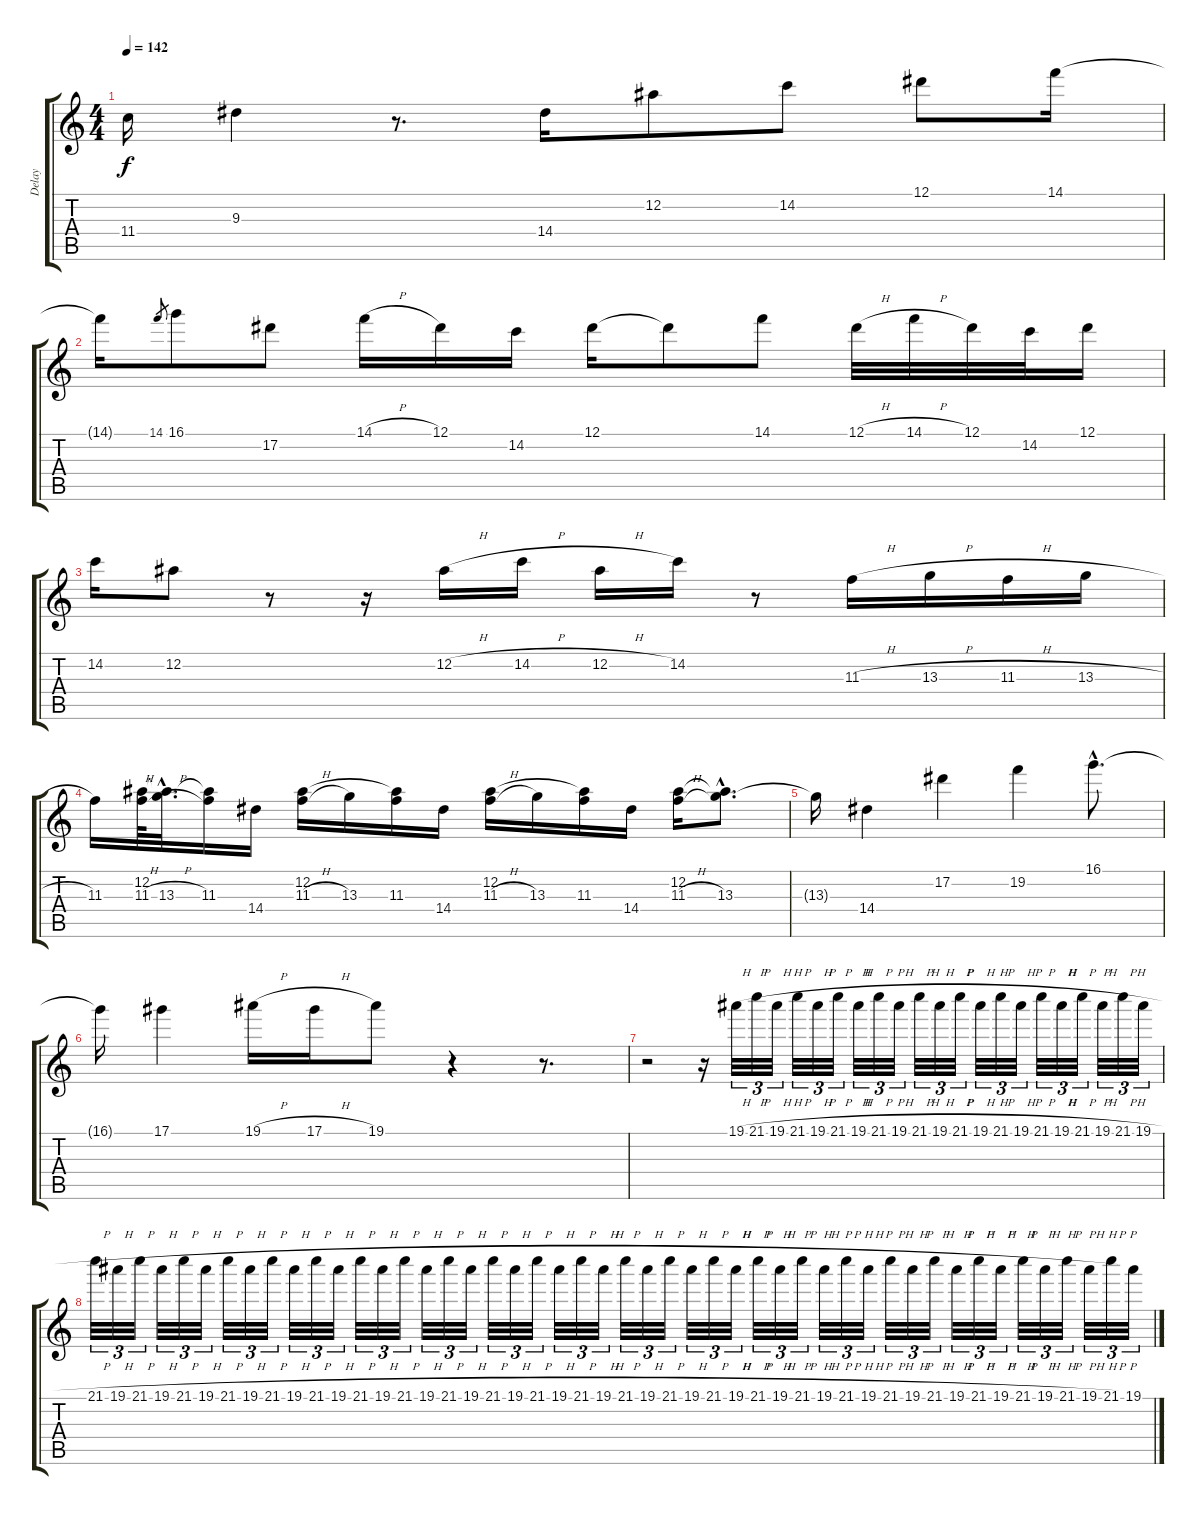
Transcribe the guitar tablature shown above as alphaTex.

\track ("Delay" "Delay") {instrument electricguitarjazz}
\staff {score tabs}
\tuning (Eb4 Bb3 Gb3 Db3 Ab2 Eb2) {hide}
\ts (4 4)
\tempo 142
\clef g2
\ks c
11.4.16{dy f} 9.3.4 r.8{d} 14.4.16 12.2.8 14.2.8 12.1.8 14.1.16 |
14.1{t}.16 14.1.8{gr} 16.1.8 17.2.8 14.1{h}.16 12.1.16 14.2.16 12.1.16 12.1{t}.8 14.1.8 12.1{h}.32 14.1{h}.32 12.1.32 14.2.32 12.1.16 |
14.2.16 12.2.8 r.8 r.16 12.2{h}.16 14.2{h}.16 12.2{h}.16 14.2.16 r.8 11.3{h}.16 13.3{h}.16 11.3{h}.16 13.3{h}.16 |
11.3.16 (12.2 11.3{h}).64 (12.2{hac t} 13.3{h hac}).32{d} (12.2{t} 11.3).16 14.4.16 (12.2 11.3{h}).16 13.3.16 (12.2{t} 11.3).16 14.4.16 (12.2 11.3{h}).16 13.3.16 (12.2{t} 11.3).16 14.4.16 (12.2 11.3{h}).16 (12.2{hac t} 13.3{hac}).8{d} |
13.3{t}.16 14.4.4 17.2.4 19.2.4 16.1{hac}.8{d} |
16.1{t}.16 17.1.4 19.1{h}.16 17.1{h}.16 19.1.8 r.4 r.8{d} |
r.2 r.16 19.1{h}.32{tu (3 2)} 21.1{h}.32{tu (3 2)} 19.1{h}.32{tu (3 2)} 21.1{h}.32{tu (3 2)} 19.1{h}.32{tu (3 2)} 21.1{h}.32{tu (3 2)} 19.1{h}.32{tu (3 2)} 21.1{h}.32{tu (3 2)} 19.1{h}.32{tu (3 2)} 21.1{h}.32{tu (3 2)} 19.1{h}.32{tu (3 2)} 21.1{h}.32{tu (3 2)} 19.1{h}.32{tu (3 2)} 21.1{h}.32{tu (3 2)} 19.1{h}.32{tu (3 2)} 21.1{h}.32{tu (3 2)} 19.1{h}.32{tu (3 2)} 21.1{h}.32{tu (3 2)} 19.1{h}.32{tu (3 2)} 21.1{h}.32{tu (3 2)} 19.1{h}.32{tu (3 2)} |
21.1{h}.32{tu (3 2)} 19.1{h}.32{tu (3 2)} 21.1{h}.32{tu (3 2)} 19.1{h}.32{tu (3 2)} 21.1{h}.32{tu (3 2)} 19.1{h}.32{tu (3 2)} 21.1{h}.32{tu (3 2)} 19.1{h}.32{tu (3 2)} 21.1{h}.32{tu (3 2)} 19.1{h}.32{tu (3 2)} 21.1{h}.32{tu (3 2)} 19.1{h}.32{tu (3 2)} 21.1{h}.32{tu (3 2)} 19.1{h}.32{tu (3 2)} 21.1{h}.32{tu (3 2)} 19.1{h}.32{tu (3 2)} 21.1{h}.32{tu (3 2)} 19.1{h}.32{tu (3 2)} 21.1{h}.32{tu (3 2)} 19.1{h}.32{tu (3 2)} 21.1{h}.32{tu (3 2)} 19.1{h}.32{tu (3 2)} 21.1{h}.32{tu (3 2)} 19.1{h}.32{tu (3 2)} 21.1{h}.32{tu (3 2)} 19.1{h}.32{tu (3 2)} 21.1{h}.32{tu (3 2)} 19.1{h}.32{tu (3 2)} 21.1{h}.32{tu (3 2)} 19.1{h}.32{tu (3 2)} 21.1{h}.32{tu (3 2)} 19.1{h}.32{tu (3 2)} 21.1{h}.32{tu (3 2)} 19.1{h}.32{tu (3 2)} 21.1{h}.32{tu (3 2)} 19.1{h}.32{tu (3 2)} 21.1{h}.32{tu (3 2)} 19.1{h}.32{tu (3 2)} 21.1{h}.32{tu (3 2)} 19.1{h}.32{tu (3 2)} 21.1{h}.32{tu (3 2)} 19.1{h}.32{tu (3 2)} 21.1{h}.32{tu (3 2)} 19.1{h}.32{tu (3 2)} 21.1{h}.32{tu (3 2)} 19.1{h}.32{tu (3 2)} 21.1{h}.32{tu (3 2)} 19.1{h}.32{tu (3 2)}
